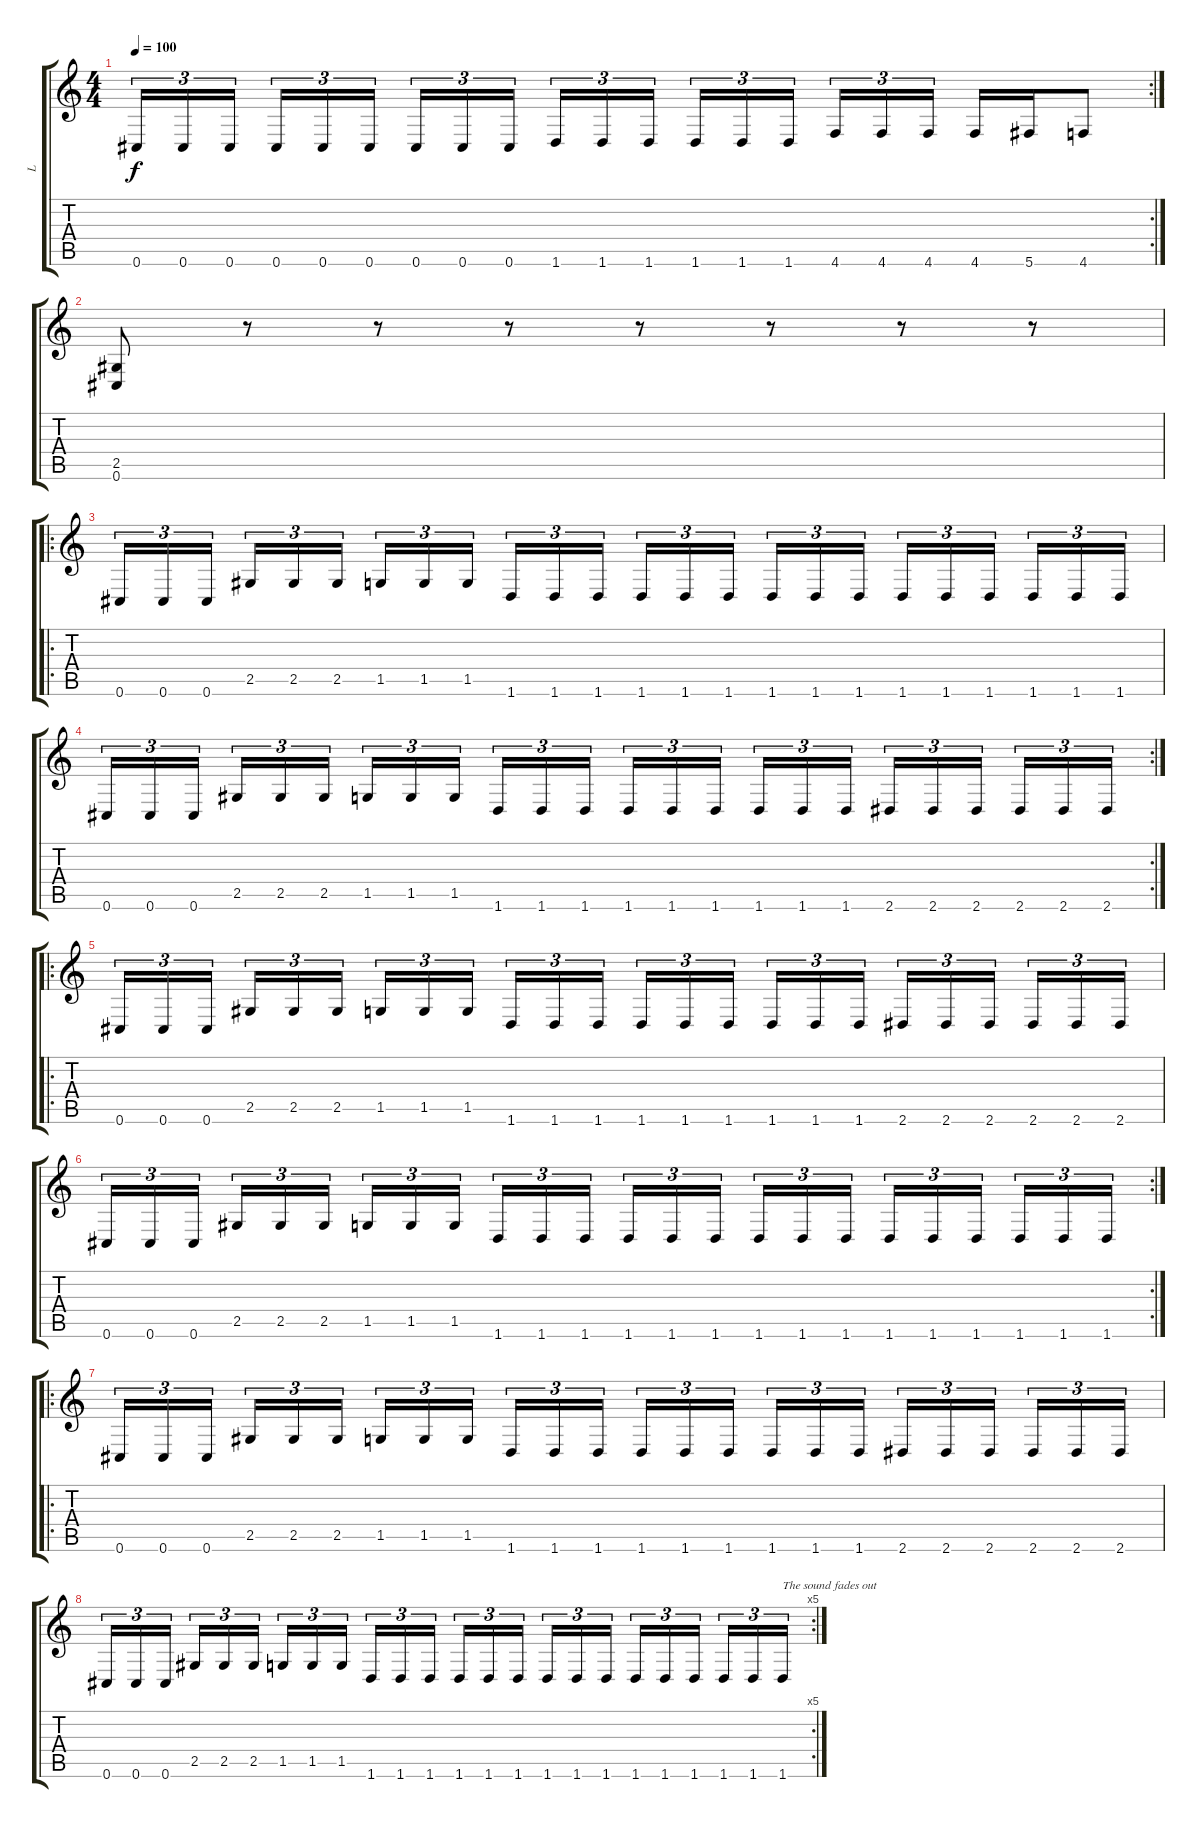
\track ("L" "L") {instrument distortionguitar}
\staff {score tabs}
\tuning (Db4 Ab3 E3 B2 Gb2 Db2) {hide}
\rc 2
\ts (4 4)
\tempo 100
\clef g2
\ks c
0.6.16{tu (3 2) dy f} 0.6.16{tu (3 2)} 0.6.16{tu (3 2)} 0.6.16{tu (3 2)} 0.6.16{tu (3 2)} 0.6.16{tu (3 2)} 0.6.16{tu (3 2)} 0.6.16{tu (3 2)} 0.6.16{tu (3 2)} 1.6.16{tu (3 2)} 1.6.16{tu (3 2)} 1.6.16{tu (3 2)} 1.6.16{tu (3 2)} 1.6.16{tu (3 2)} 1.6.16{tu (3 2)} 4.6.16{tu (3 2)} 4.6.16{tu (3 2)} 4.6.16{tu (3 2)} 4.6.16 5.6.16 4.6.8 |
(2.5 0.6).8 r.8 r.8 r.8 r.8 r.8 r.8 r.8 |
\ro
\section ("" "")
0.6.16{tu (3 2)} 0.6.16{tu (3 2)} 0.6.16{tu (3 2)} 2.5.16{tu (3 2)} 2.5.16{tu (3 2)} 2.5.16{tu (3 2)} 1.5.16{tu (3 2)} 1.5.16{tu (3 2)} 1.5.16{tu (3 2)} 1.6.16{tu (3 2)} 1.6.16{tu (3 2)} 1.6.16{tu (3 2)} 1.6.16{tu (3 2)} 1.6.16{tu (3 2)} 1.6.16{tu (3 2)} 1.6.16{tu (3 2)} 1.6.16{tu (3 2)} 1.6.16{tu (3 2)} 1.6.16{tu (3 2)} 1.6.16{tu (3 2)} 1.6.16{tu (3 2)} 1.6.16{tu (3 2)} 1.6.16{tu (3 2)} 1.6.16{tu (3 2)} |
\rc 2
0.6.16{tu (3 2)} 0.6.16{tu (3 2)} 0.6.16{tu (3 2)} 2.5.16{tu (3 2)} 2.5.16{tu (3 2)} 2.5.16{tu (3 2)} 1.5.16{tu (3 2)} 1.5.16{tu (3 2)} 1.5.16{tu (3 2)} 1.6.16{tu (3 2)} 1.6.16{tu (3 2)} 1.6.16{tu (3 2)} 1.6.16{tu (3 2)} 1.6.16{tu (3 2)} 1.6.16{tu (3 2)} 1.6.16{tu (3 2)} 1.6.16{tu (3 2)} 1.6.16{tu (3 2)} 2.6.16{tu (3 2)} 2.6.16{tu (3 2)} 2.6.16{tu (3 2)} 2.6.16{tu (3 2)} 2.6.16{tu (3 2)} 2.6.16{tu (3 2)} |
\ro
0.6.16{tu (3 2)} 0.6.16{tu (3 2)} 0.6.16{tu (3 2)} 2.5.16{tu (3 2)} 2.5.16{tu (3 2)} 2.5.16{tu (3 2)} 1.5.16{tu (3 2)} 1.5.16{tu (3 2)} 1.5.16{tu (3 2)} 1.6.16{tu (3 2)} 1.6.16{tu (3 2)} 1.6.16{tu (3 2)} 1.6.16{tu (3 2)} 1.6.16{tu (3 2)} 1.6.16{tu (3 2)} 1.6.16{tu (3 2)} 1.6.16{tu (3 2)} 1.6.16{tu (3 2)} 2.6.16{tu (3 2)} 2.6.16{tu (3 2)} 2.6.16{tu (3 2)} 2.6.16{tu (3 2)} 2.6.16{tu (3 2)} 2.6.16{tu (3 2)} |
\rc 2
0.6.16{tu (3 2)} 0.6.16{tu (3 2)} 0.6.16{tu (3 2)} 2.5.16{tu (3 2)} 2.5.16{tu (3 2)} 2.5.16{tu (3 2)} 1.5.16{tu (3 2)} 1.5.16{tu (3 2)} 1.5.16{tu (3 2)} 1.6.16{tu (3 2)} 1.6.16{tu (3 2)} 1.6.16{tu (3 2)} 1.6.16{tu (3 2)} 1.6.16{tu (3 2)} 1.6.16{tu (3 2)} 1.6.16{tu (3 2)} 1.6.16{tu (3 2)} 1.6.16{tu (3 2)} 1.6.16{tu (3 2)} 1.6.16{tu (3 2)} 1.6.16{tu (3 2)} 1.6.16{tu (3 2)} 1.6.16{tu (3 2)} 1.6.16{tu (3 2)} |
\ro
0.6.16{tu (3 2)} 0.6.16{tu (3 2)} 0.6.16{tu (3 2)} 2.5.16{tu (3 2)} 2.5.16{tu (3 2)} 2.5.16{tu (3 2)} 1.5.16{tu (3 2)} 1.5.16{tu (3 2)} 1.5.16{tu (3 2)} 1.6.16{tu (3 2)} 1.6.16{tu (3 2)} 1.6.16{tu (3 2)} 1.6.16{tu (3 2)} 1.6.16{tu (3 2)} 1.6.16{tu (3 2)} 1.6.16{tu (3 2)} 1.6.16{tu (3 2)} 1.6.16{tu (3 2)} 2.6.16{tu (3 2)} 2.6.16{tu (3 2)} 2.6.16{tu (3 2)} 2.6.16{tu (3 2)} 2.6.16{tu (3 2)} 2.6.16{tu (3 2)} |
\rc 5
0.6.16{tu (3 2)} 0.6.16{tu (3 2)} 0.6.16{tu (3 2)} 2.5.16{tu (3 2)} 2.5.16{tu (3 2)} 2.5.16{tu (3 2)} 1.5.16{tu (3 2)} 1.5.16{tu (3 2)} 1.5.16{tu (3 2)} 1.6.16{tu (3 2)} 1.6.16{tu (3 2)} 1.6.16{tu (3 2)} 1.6.16{tu (3 2)} 1.6.16{tu (3 2)} 1.6.16{tu (3 2)} 1.6.16{tu (3 2)} 1.6.16{tu (3 2)} 1.6.16{tu (3 2)} 1.6.16{tu (3 2)} 1.6.16{tu (3 2)} 1.6.16{tu (3 2)} 1.6.16{tu (3 2)} 1.6.16{tu (3 2)} 1.6.16{tu (3 2) txt "The sound fades out"}
